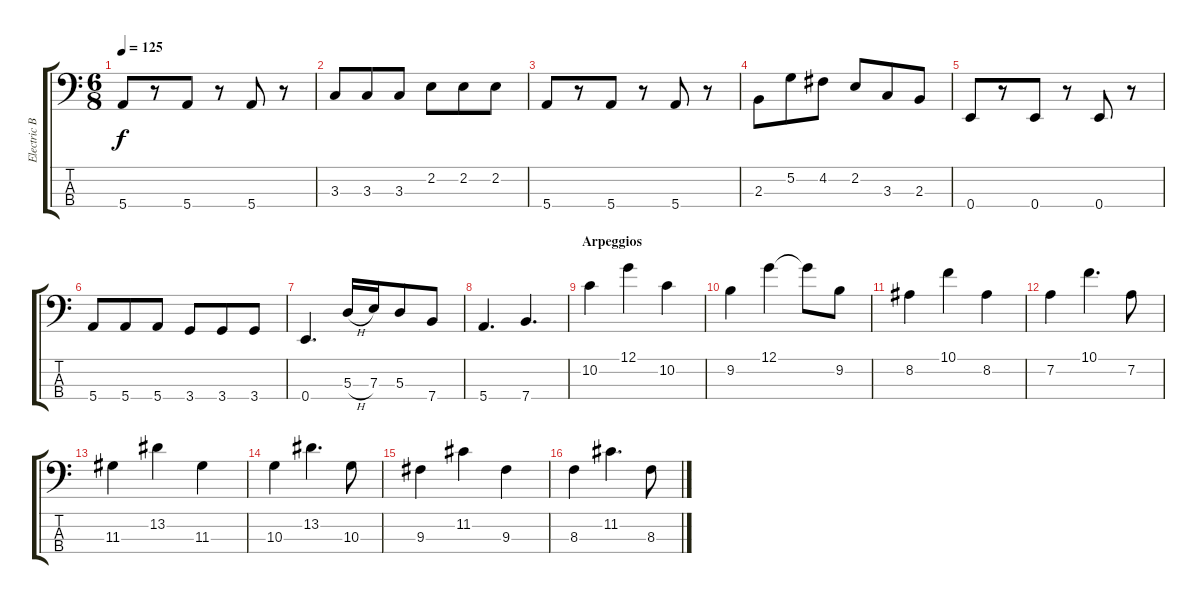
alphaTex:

\track ("Electric Bass" "Electric B") {instrument electricbassfinger}
\staff {score tabs}
\tuning (G2 D2 A1 E1) {hide}
\ts (6 8)
\tempo 125
\clef f4
\ks c
5.4.8{dy f} r.8 5.4.8 r.8 5.4.8 r.8 |
3.3.8 3.3.8 3.3.8 2.2.8 2.2.8 2.2.8 |
5.4.8 r.8 5.4.8 r.8 5.4.8 r.8 |
2.3.8 5.2.8 4.2.8 2.2.8 3.3.8 2.3.8 |
0.4.8 r.8 0.4.8 r.8 0.4.8 r.8 |
5.4.8 5.4.8 5.4.8 3.4.8 3.4.8 3.4.8 |
0.4.4{d} 5.3{h}.16 7.3.16 5.3.8 7.4.8 |
5.4.4{d} 7.4.4{d} |
\section ("" "Arpeggios")
10.2.4 12.1.4 10.2.4 |
9.2.4 12.1.4 12.1{t}.8 9.2.8 |
8.2.4 10.1.4 8.2.4 |
7.2.4 10.1.4{d} 7.2.8 |
11.3.4 13.2.4 11.3.4 |
10.3.4 13.2.4{d} 10.3.8 |
9.3.4 11.2.4 9.3.4 |
8.3.4 11.2.4{d} 8.3.8
